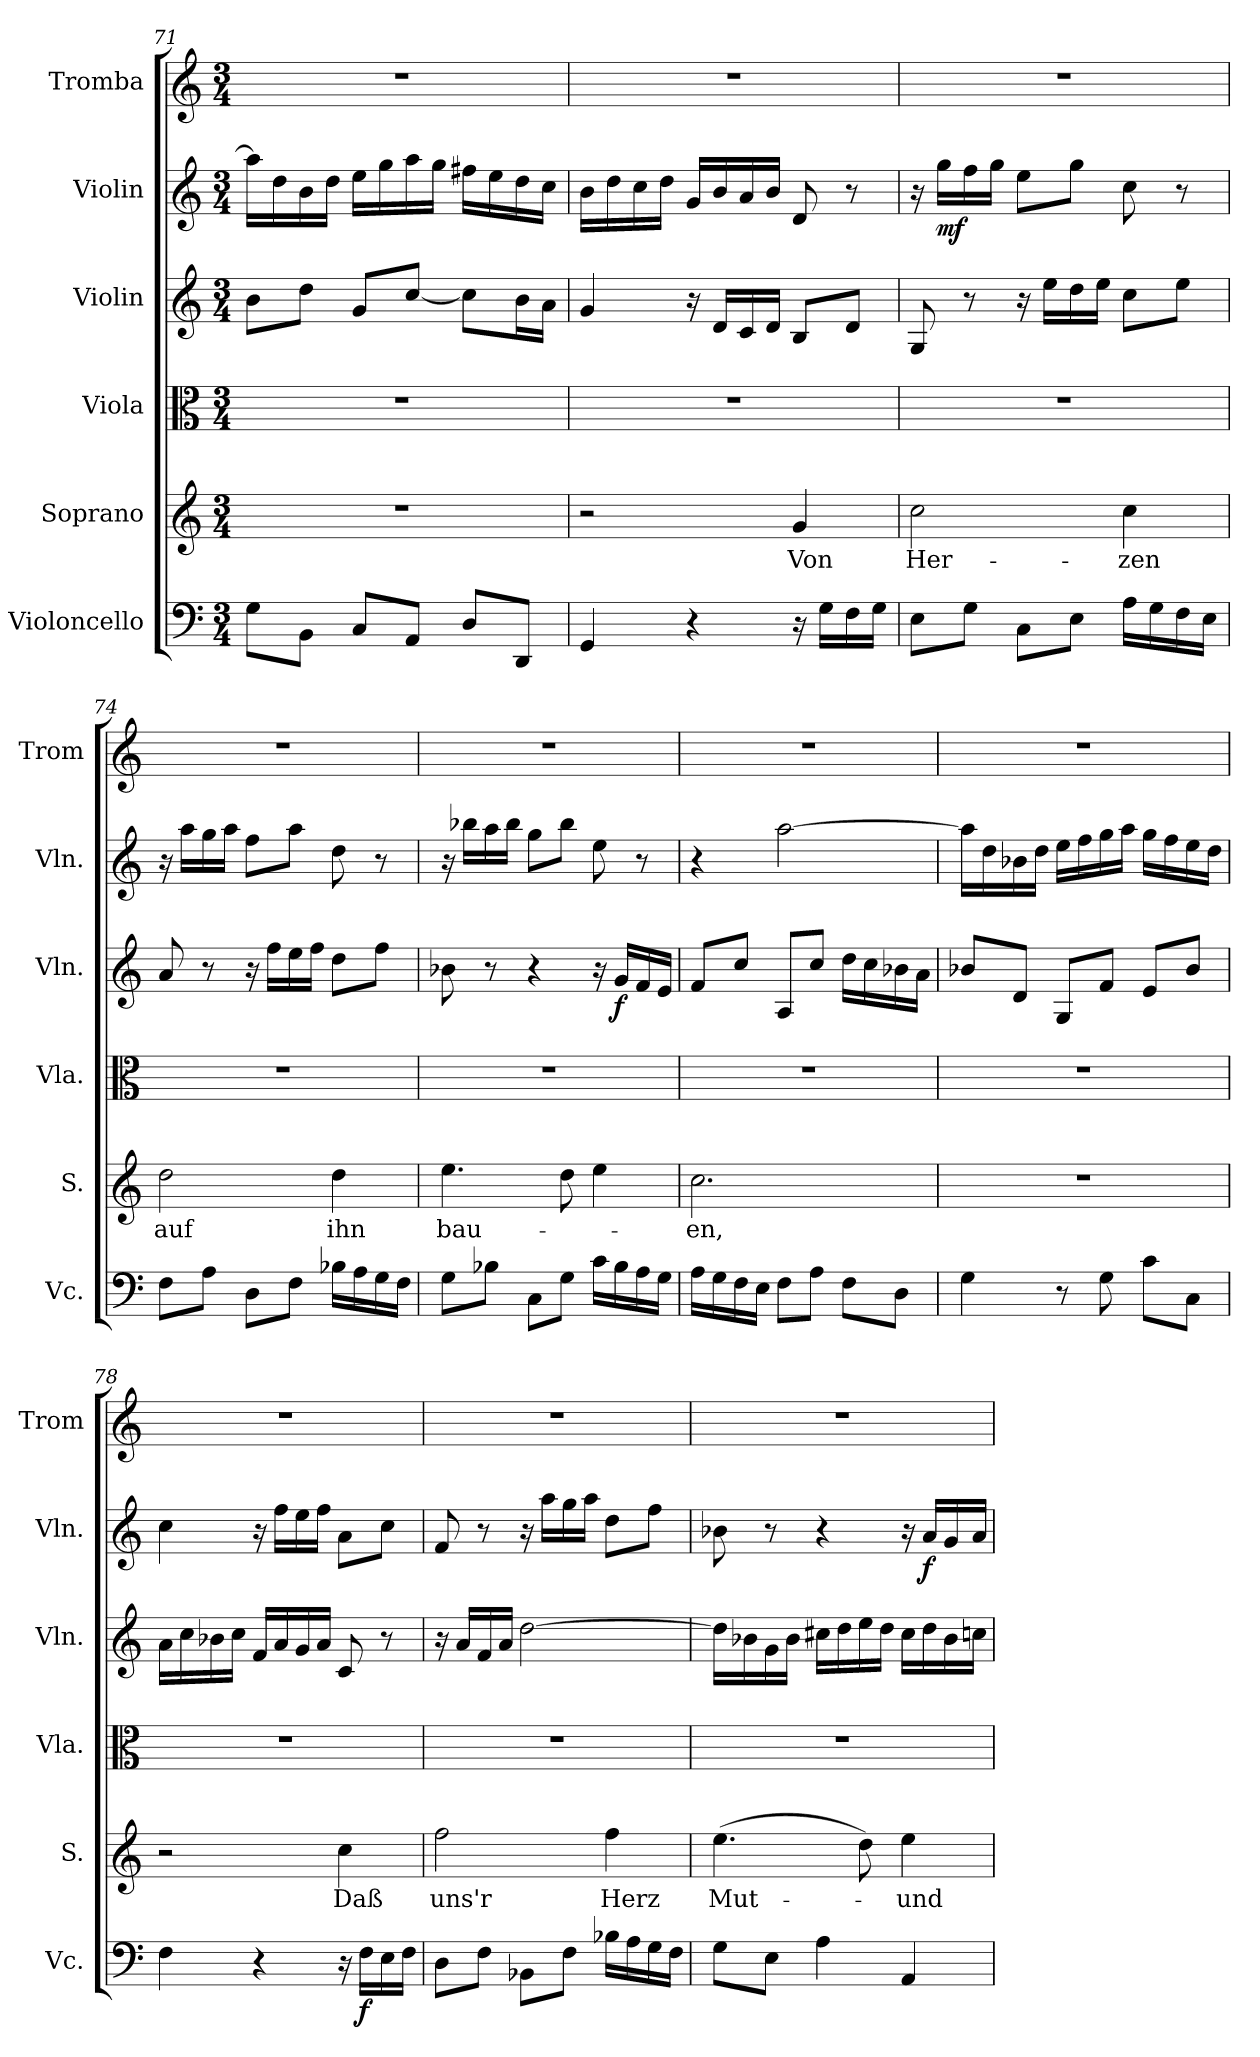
**kern	**dynam	**kern	**text	**kern	**kern	**dynam	**kern	**dynam	**kern
*part6	*part6	*part5	*part5	*part4	*part3	*part3	*part2	*part2	*part1
*staff6	*staff6	*staff5	*staff5	*staff4	*staff3	*staff3	*staff2	*staff2	*staff1
*I"Violoncello	*	*I"Soprano	*	*I"Viola	*I"Violin	*	*I"Violin	*	*I"Tromba
*I'Vc.	*	*I'S.	*	*I'Vla.	*I'Vln.	*	*I'Vln.	*	*I'Trom
*clefF4	*	*clefG2	*	*clefC3	*clefG2	*	*clefG2	*	*clefG2
*k[]	*	*k[]	*	*k[]	*k[]	*	*k[]	*	*k[]
*M3/4	*	*M3/4	*	*M3/4	*M3/4	*	*M3/4	*	*M3/4
=71	=71	=71	=71	=71	=71	=71	=71	=71	=71
8G\L	.	2.r	.	2.r	8b\L	.	16aa\LL]	.	2.r
.	.	.	.	.	.	.	16dd\	.	.
8BB\J	.	.	.	.	8dd\J	.	16b\	.	.
.	.	.	.	.	.	.	16dd\JJ	.	.
8C/L	.	.	.	.	8g/L	.	16ee\LL	.	.
.	.	.	.	.	.	.	16gg\	.	.
8AA/J	.	.	.	.	[8cc/J	.	16aa\	.	.
.	.	.	.	.	.	.	16gg\JJ	.	.
8D/L	.	.	.	.	8cc\L]	.	16ff#X\LL	.	.
.	.	.	.	.	.	.	16ee\	.	.
8DD/J	.	.	.	.	16b\L	.	16dd\	.	.
.	.	.	.	.	16a\JJ	.	16cc\JJ	.	.
!!LO:PB:g=z
=72	=72	=72	=72	=72	=72	=72	=72	=72	=72
4GG/	.	2r	.	2.r	4g/	.	16b\LL	.	2.r
.	.	.	.	.	.	.	16dd\	.	.
.	.	.	.	.	.	.	16cc\	.	.
.	.	.	.	.	.	.	16dd\JJ	.	.
4r	.	.	.	.	16r	.	16g/LL	.	.
.	.	.	.	.	16d/LL	.	16b/	.	.
.	.	.	.	.	16c/	.	16a/	.	.
.	.	.	.	.	16d/JJ	.	16b/JJ	.	.
!	!	!	!LO:LY:b	!	!	!	!	!	!
16r	.	4g/	Von	.	8B/L	.	8d/	.	.
16G\LL	.	.	.	.	.	.	.	.	.
16F\	.	.	.	.	8d/J	.	8r	.	.
16G\JJ	.	.	.	.	.	.	.	.	.
=73	=73	=73	=73	=73	=73	=73	=73	=73	=73
!	!	!	!LO:LY:b	!	!	!	!	!	!
8E\L	.	2cc\	Her-	2.r	8G/	.	16r	.	2.r
!	!	!	!	!	!	!	!	!LO:DY:b	!
.	.	.	.	.	.	.	16gg\LL	mf	.
8G\J	.	.	.	.	8r	.	16ff\	.	.
.	.	.	.	.	.	.	16gg\JJ	.	.
8C\L	.	.	.	.	16r	.	8ee\L	.	.
.	.	.	.	.	16ee\LL	.	.	.	.
8E\J	.	.	.	.	16dd\	.	8gg\J	.	.
.	.	.	.	.	16ee\JJ	.	.	.	.
!	!	!	!LO:LY:b	!	!	!	!	!	!
16A\LL	.	4cc\	-zen	.	8cc\L	.	8cc\	.	.
16G\	.	.	.	.	.	.	.	.	.
16F\	.	.	.	.	8ee\J	.	8r	.	.
16E\JJ	.	.	.	.	.	.	.	.	.
=74	=74	=74	=74	=74	=74	=74	=74	=74	=74
!	!	!	!LO:LY:b	!	!	!	!	!	!
8F\L	.	2dd\	auf	2.r	8a/	.	16r	.	2.r
.	.	.	.	.	.	.	16aa\LL	.	.
8A\J	.	.	.	.	8r	.	16gg\	.	.
.	.	.	.	.	.	.	16aa\JJ	.	.
8D\L	.	.	.	.	16r	.	8ff\L	.	.
.	.	.	.	.	16ff\LL	.	.	.	.
8F\J	.	.	.	.	16ee\	.	8aa\J	.	.
.	.	.	.	.	16ff\JJ	.	.	.	.
!	!	!	!LO:LY:b	!	!	!	!	!	!
16B-X\LL	.	4dd\	ihn	.	8dd\L	.	8dd\	.	.
16A\	.	.	.	.	.	.	.	.	.
16G\	.	.	.	.	8ff\J	.	8r	.	.
16F\JJ	.	.	.	.	.	.	.	.	.
!!LO:LB:g=z
=75	=75	=75	=75	=75	=75	=75	=75	=75	=75
!	!	!	!LO:LY:b	!	!	!	!	!	!
8G\L	.	4.ee\	bau-	2.r	8b-X\	.	16r	.	2.r
.	.	.	.	.	.	.	16bb-X\LL	.	.
8B-X\J	.	.	.	.	8r	.	16aa\	.	.
.	.	.	.	.	.	.	16bb-\JJ	.	.
8C\L	.	.	.	.	4r	.	8gg\L	.	.
8G\J	.	8dd\	.	.	.	.	8bb-\J	.	.
16c\LL	.	4ee\	.	.	16r	.	8ee\	.	.
!	!	!	!	!	!	!LO:DY:b	!	!	!
16B-\	.	.	.	.	16g/LL	f	.	.	.
16A\	.	.	.	.	16f/	.	8r	.	.
16G\JJ	.	.	.	.	16e/JJ	.	.	.	.
=76	=76	=76	=76	=76	=76	=76	=76	=76	=76
!	!	!	!LO:LY:b	!	!	!	!	!	!
16A\LL	.	2.cc\	-en,	2.r	8f/L	.	4r	.	2.r
16G\	.	.	.	.	.	.	.	.	.
16F\	.	.	.	.	8cc/J	.	.	.	.
16E\JJ	.	.	.	.	.	.	.	.	.
8F\L	.	.	.	.	8A/L	.	[2aa\	.	.
8A\J	.	.	.	.	8cc/J	.	.	.	.
8F\L	.	.	.	.	16dd\LL	.	.	.	.
.	.	.	.	.	16cc\	.	.	.	.
8D\J	.	.	.	.	16b-X\	.	.	.	.
.	.	.	.	.	16a\JJ	.	.	.	.
=77	=77	=77	=77	=77	=77	=77	=77	=77	=77
4G\	.	2.r	.	2.r	8b-X/L	.	16aa\LL]	.	2.r
.	.	.	.	.	.	.	16dd\	.	.
.	.	.	.	.	8d/J	.	16b-X\	.	.
.	.	.	.	.	.	.	16dd\JJ	.	.
8r	.	.	.	.	8G/L	.	16ee\LL	.	.
.	.	.	.	.	.	.	16ff\	.	.
8G\	.	.	.	.	8f/J	.	16gg\	.	.
.	.	.	.	.	.	.	16aa\JJ	.	.
8c\L	.	.	.	.	8e/L	.	16gg\LL	.	.
.	.	.	.	.	.	.	16ff\	.	.
8C\J	.	.	.	.	8b-/J	.	16ee\	.	.
.	.	.	.	.	.	.	16dd\JJ	.	.
!!LO:PB:g=z
=78	=78	=78	=78	=78	=78	=78	=78	=78	=78
4F\	.	2r	.	2.r	16a\LL	.	4cc\	.	2.r
.	.	.	.	.	16cc\	.	.	.	.
.	.	.	.	.	16b-X\	.	.	.	.
.	.	.	.	.	16cc\JJ	.	.	.	.
4r	.	.	.	.	16f/LL	.	16r	.	.
.	.	.	.	.	16a/	.	16ff\LL	.	.
.	.	.	.	.	16g/	.	16ee\	.	.
.	.	.	.	.	16a/JJ	.	16ff\JJ	.	.
!	!	!	!LO:LY:b	!	!	!	!	!	!
16r	.	4cc\	Daß	.	8c/	.	8a\L	.	.
!	!LO:DY:b	!	!	!	!	!	!	!	!
16F\LL	f	.	.	.	.	.	.	.	.
16E\	.	.	.	.	8r	.	8cc\J	.	.
16F\JJ	.	.	.	.	.	.	.	.	.
=79	=79	=79	=79	=79	=79	=79	=79	=79	=79
!	!	!	!LO:LY:b	!	!	!	!	!	!
8D\L	.	2ff\	uns'r	2.r	16r	.	8f/	.	2.r
.	.	.	.	.	16a/LL	.	.	.	.
8F\J	.	.	.	.	16f/	.	8r	.	.
.	.	.	.	.	16a/JJ	.	.	.	.
8BB-X\L	.	.	.	.	[2dd\	.	16r	.	.
.	.	.	.	.	.	.	16aa\LL	.	.
8F\J	.	.	.	.	.	.	16gg\	.	.
.	.	.	.	.	.	.	16aa\JJ	.	.
!	!	!	!LO:LY:b	!	!	!	!	!	!
16B-X\LL	.	4ff\	Herz	.	.	.	8dd\L	.	.
16A\	.	.	.	.	.	.	.	.	.
16G\	.	.	.	.	.	.	8ff\J	.	.
16F\JJ	.	.	.	.	.	.	.	.	.
=80	=80	=80	=80	=80	=80	=80	=80	=80	=80
!	!	!	!LO:LY:b	!	!	!	!	!	!
8G\L	.	(>4.ee\	Mut-	2.r	16dd\LL]	.	8b-X\	.	2.r
.	.	.	.	.	16b-X\	.	.	.	.
8E\J	.	.	.	.	16g\	.	8r	.	.
.	.	.	.	.	16b-\JJ	.	.	.	.
4A\	.	.	.	.	16cc#X\LL	.	4r	.	.
.	.	.	.	.	16dd\	.	.	.	.
.	.	8dd\)	.	.	16ee\	.	.	.	.
.	.	.	.	.	16dd\JJ	.	.	.	.
!	!	!	!LO:LY:b	!	!	!	!	!	!
4AA/	.	4ee\	-und	.	16cc#\LL	.	16r	.	.
!	!	!	!	!	!	!	!	!LO:DY:b	!
.	.	.	.	.	16dd\	.	16a/LL	f	.
.	.	.	.	.	16b-\	.	16g/	.	.
.	.	.	.	.	16ccn\JJ	.	16a/JJ	.	.
=	=	=	=	=	=	=	=	=	=
*-	*-	*-	*-	*-	*-	*-	*-	*-	*-
